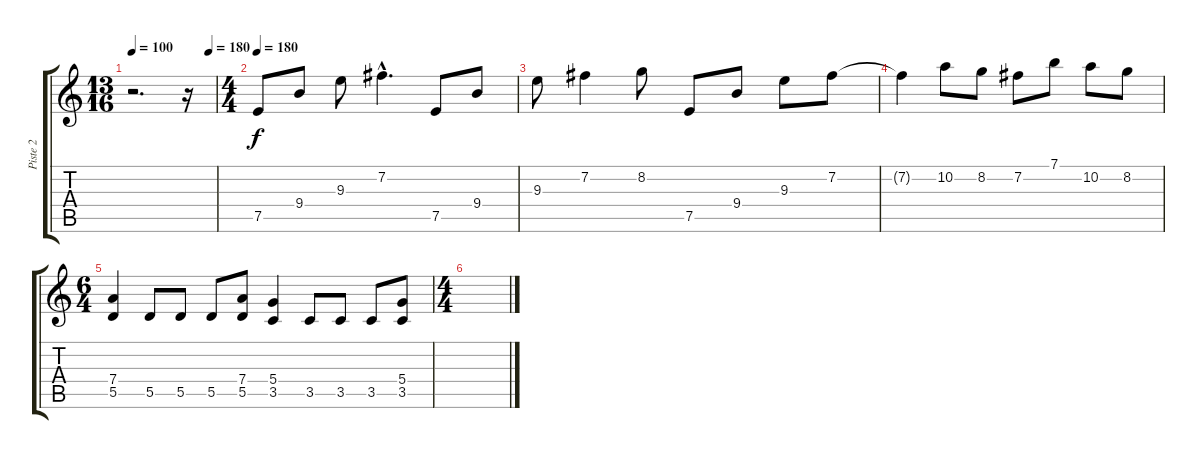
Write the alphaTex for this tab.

\track ("Piste 2" "Piste 2") {instrument distortionguitar}
\staff {score tabs}
\tuning (E4 B3 G3 D3 A2 E2) {hide}
\ts (13 16)
\tempo 100
\tempo (180 0.9230769230769231)
\clef g2
\ks c
r.2{d dy f} r.16 |
\ts (4 4)
\tempo 180
7.5.8 9.4.8 9.3.8 7.2{hac}.4{d} 7.5.8 9.4.8 |
9.3.8 7.2.4 8.2.8 7.5.8 9.4.8 9.3.8 7.2.8 |
7.2{t}.4 10.2.8 8.2.8 7.2.8 7.1.8 10.2.8 8.2.8 |
\ts (6 4)
(7.4 5.5).4 5.5.8 5.5.8 5.5.8 (7.4 5.5).8 (5.4 3.5).4 3.5.8 3.5.8 3.5.8 (5.4 3.5).8 |
\ts (4 4)
